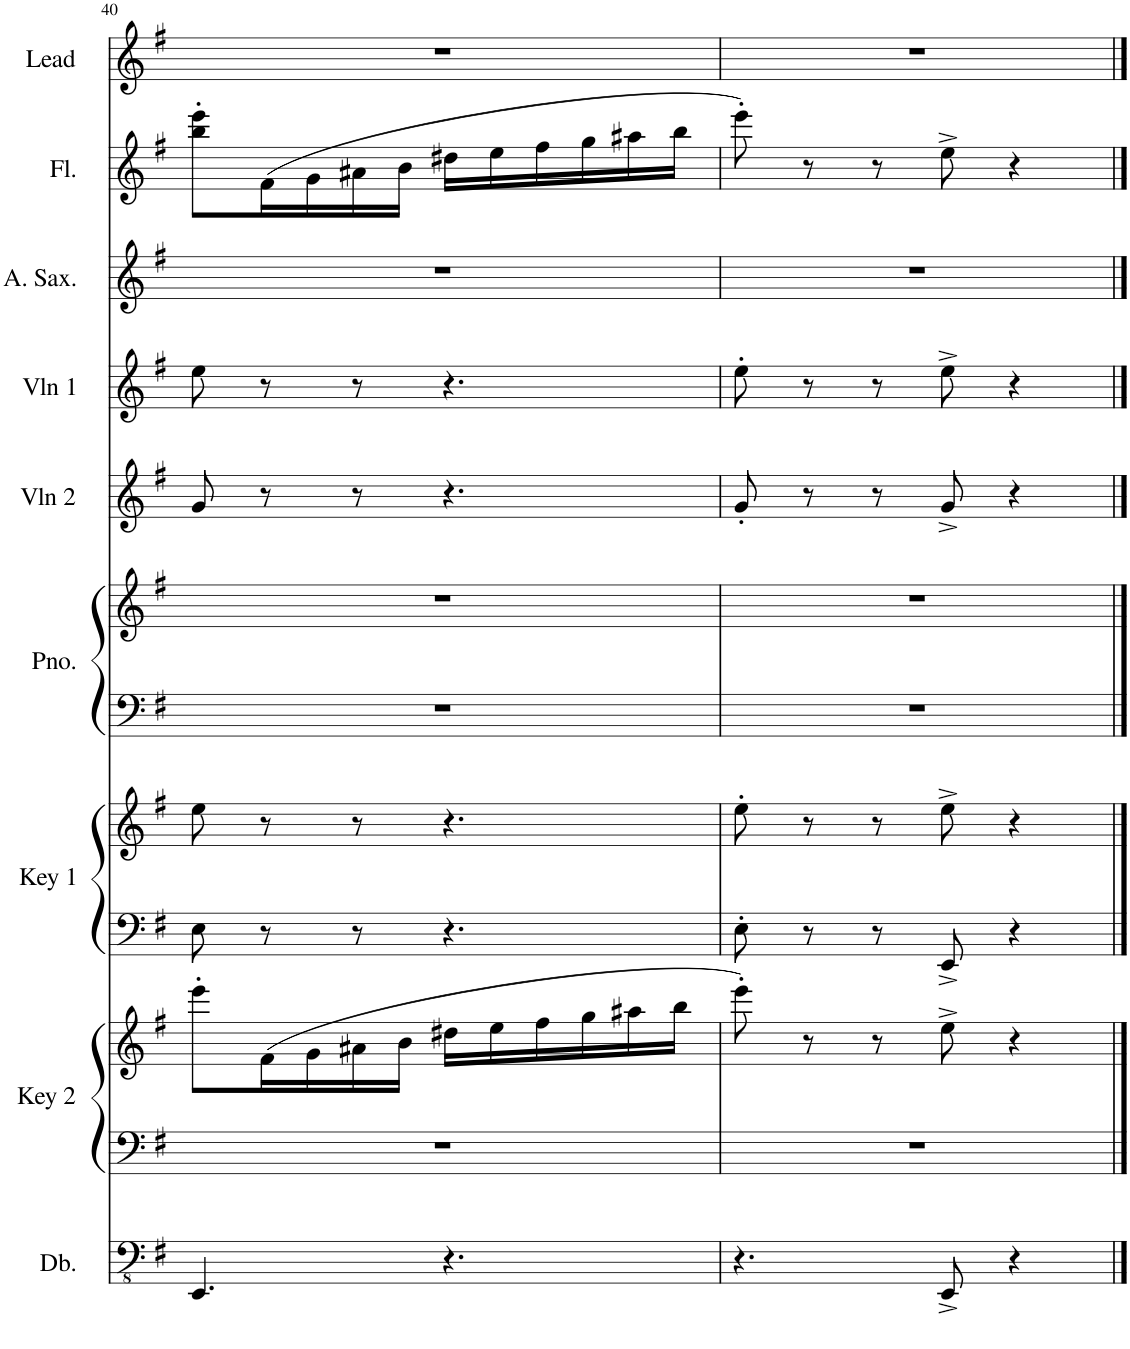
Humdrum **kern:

**kern	**kern	**kern	**kern	**kern	**kern	**kern	**kern	**kern	**kern	**kern	**kern
*part9	*part8	*part8	*part7	*part7	*part6	*part6	*part5	*part4	*part3	*part2	*part1
*staff12	*staff11	*staff10	*staff9	*staff8	*staff7	*staff6	*staff5	*staff4	*staff3	*staff2	*staff1
*I"Double Bass	*I"Keyboard 2	*	*I"Keyboard 1	*	*I"Piano	*	*I"Violin 2	*I"Violin 1	*I"Alto Saxophone	*I"Flute	*I"Lead
*I'Db.	*I'Key 2	*	*I'Key 1	*	*I'Pno.	*	*I'Vln 2	*I'Vln 1	*I'A. Sax.	*I'Fl.	*I'Lead
!!LO:PB:g=z
*clefFv4	*clefF4	*clefG2	*clefF4	*clefG2	*clefF4	*clefG2	*clefG2	*clefG2	*clefG2	*clefG2	*clefG2
*ITrd7c12	*	*	*	*	*	*	*	*	*ITrd5c9	*	*
*k[f#]	*k[f#]	*k[f#]	*k[f#]	*k[f#]	*k[f#]	*k[f#]	*k[f#]	*k[f#]	*k[f#]	*k[f#]	*k[f#]
*M6/8	*M6/8	*M6/8	*M6/8	*M6/8	*M6/8	*M6/8	*M6/8	*M6/8	*M6/8	*M6/8	*M6/8
=40	=40	=40	=40	=40	=40	=40	=40	=40	=40	=40	=40
4.EEE/	2.r	8eee'\L	8E\	8ee\	2.r	2.r	8g/	8ee\	2.r	8bb\' 8eee\'L	2.r
.	.	(16f#\L	8r	8r	.	.	8r	8r	.	(16f#\L	.
.	.	16g\	.	.	.	.	.	.	.	16g\	.
.	.	16a#X\	8r	8r	.	.	8r	8r	.	16a#X\	.
.	.	16b\JJ	.	.	.	.	.	.	.	16b\JJ	.
4.r	.	16dd#X\LL	4.r	4.r	.	.	4.r	4.r	.	16dd#X\LL	.
.	.	16ee\	.	.	.	.	.	.	.	16ee\	.
.	.	16ff#\	.	.	.	.	.	.	.	16ff#\	.
.	.	16gg\	.	.	.	.	.	.	.	16gg\	.
.	.	16aa#X\	.	.	.	.	.	.	.	16aa#X\	.
.	.	16bb\JJ	.	.	.	.	.	.	.	16bb\JJ	.
=41	=41	=41	=41	=41	=41	=41	=41	=41	=41	=41	=41
4.r	2.r	8eee'\)	8E'\	8ee'\	2.r	2.r	8g'/	8ee'\	2.r	8eee'\)	2.r
.	.	8r	8r	8r	.	.	8r	8r	.	8r	.
.	.	8r	8r	8r	.	.	8r	8r	.	8r	.
8EEE^/	.	8ee^\	8EE^/	8ee^\	.	.	8g^/	8ee^\	.	8ee^\	.
4r	.	4r	4r	4r	.	.	4r	4r	.	4r	.
==	==	==	==	==	==	==	==	==	==	==	==
*-	*-	*-	*-	*-	*-	*-	*-	*-	*-	*-	*-
